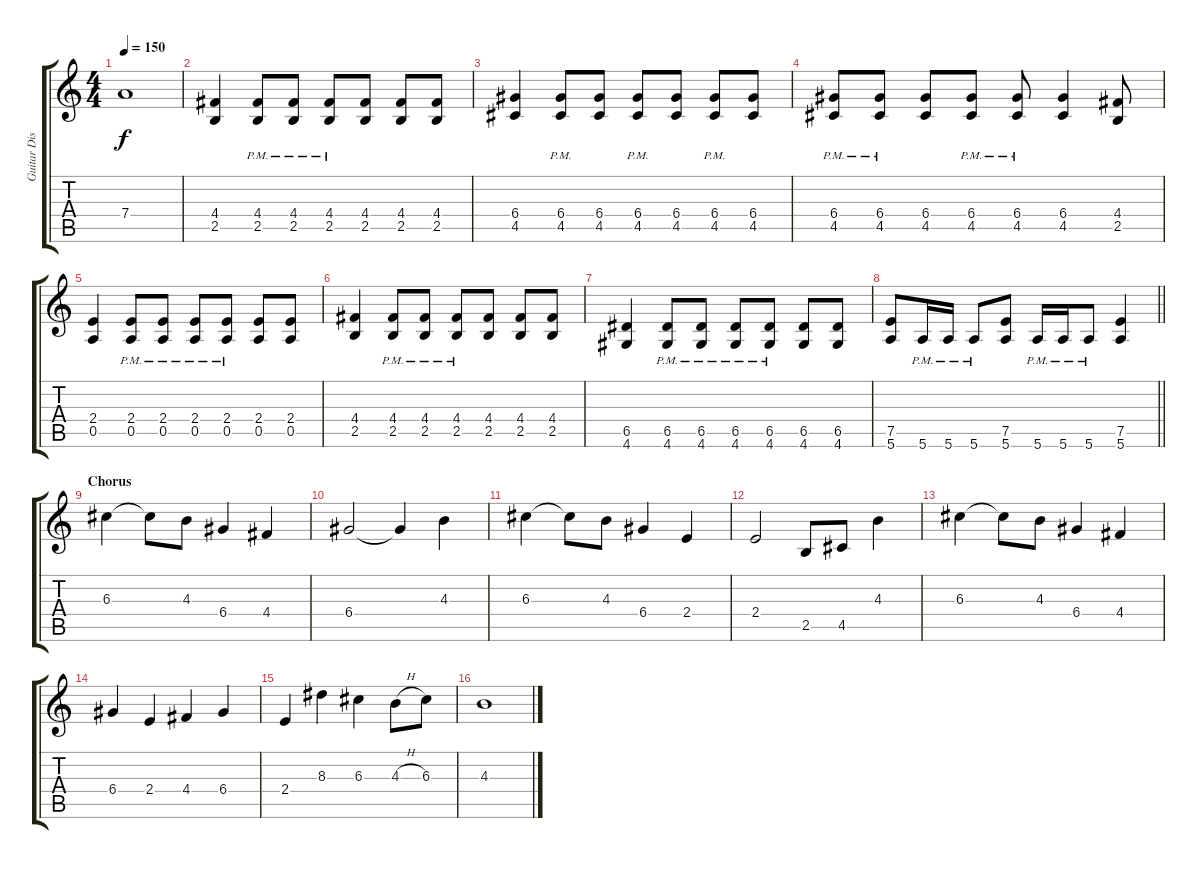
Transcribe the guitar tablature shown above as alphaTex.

\track ("Guitar Dist 2" "Guitar Dis") {instrument distortionguitar}
\staff {score tabs}
\tuning (E4 B3 G3 D3 A2 E2) {hide}
\ts (4 4)
\tempo 150
\clef g2
\ks c
7.4.1{dy f} |
(4.4 2.5).4 (4.4{pm} 2.5{pm}).8 (4.4{pm} 2.5{pm}).8 (4.4{pm} 2.5{pm}).8 (4.4 2.5).8 (4.4 2.5).8 (4.4 2.5).8 |
(6.4 4.5).4 (6.4{pm} 4.5{pm}).8 (6.4 4.5).8 (6.4{pm} 4.5{pm}).8 (6.4 4.5).8 (6.4{pm} 4.5{pm}).8 (6.4 4.5).8 |
(6.4{pm} 4.5{pm}).8 (6.4{pm} 4.5{pm}).8 (6.4 4.5).8 (6.4{pm} 4.5{pm}).8 (6.4{pm} 4.5{pm}).8 (6.4 4.5).4 (4.4 2.5).8 |
(2.4 0.5).4 (2.4{pm} 0.5{pm}).8 (2.4{pm} 0.5{pm}).8 (2.4{pm} 0.5{pm}).8 (2.4{pm} 0.5{pm}).8 (2.4 0.5).8 (2.4 0.5).8 |
(4.4 2.5).4 (4.4{pm} 2.5{pm}).8 (4.4{pm} 2.5{pm}).8 (4.4{pm} 2.5{pm}).8 (4.4 2.5).8 (4.4 2.5).8 (4.4 2.5).8 |
(6.5 4.6).4 (6.5{pm} 4.6).8 (6.5{pm} 4.6).8 (6.5{pm} 4.6{pm}).8 (6.5{pm} 4.6{pm}).8 (6.5 4.6).8 (6.5 4.6).8 |
\barLineRight lightlight
(7.5 5.6).8 5.6{pm}.16 5.6{pm}.16 5.6{pm}.8 (7.5 5.6).8 5.6{pm}.16 5.6{pm}.16 5.6{pm}.8 (7.5 5.6).4 |
\section ("" "Chorus")
6.3.4 6.3{t}.8 4.3.8 6.4.4 4.4.4 |
6.4.2 6.4{t}.4 4.3.4 |
6.3.4 6.3{t}.8 4.3.8 6.4.4 2.4.4 |
2.4.2 2.5.8 4.5.8 4.3.4 |
6.3.4 6.3{t}.8 4.3.8 6.4.4 4.4.4 |
6.4.4 2.4.4 4.4.4 6.4.4 |
2.4.4 8.3.4 6.3.4 4.3{h}.8 6.3.8 |
4.3.1
